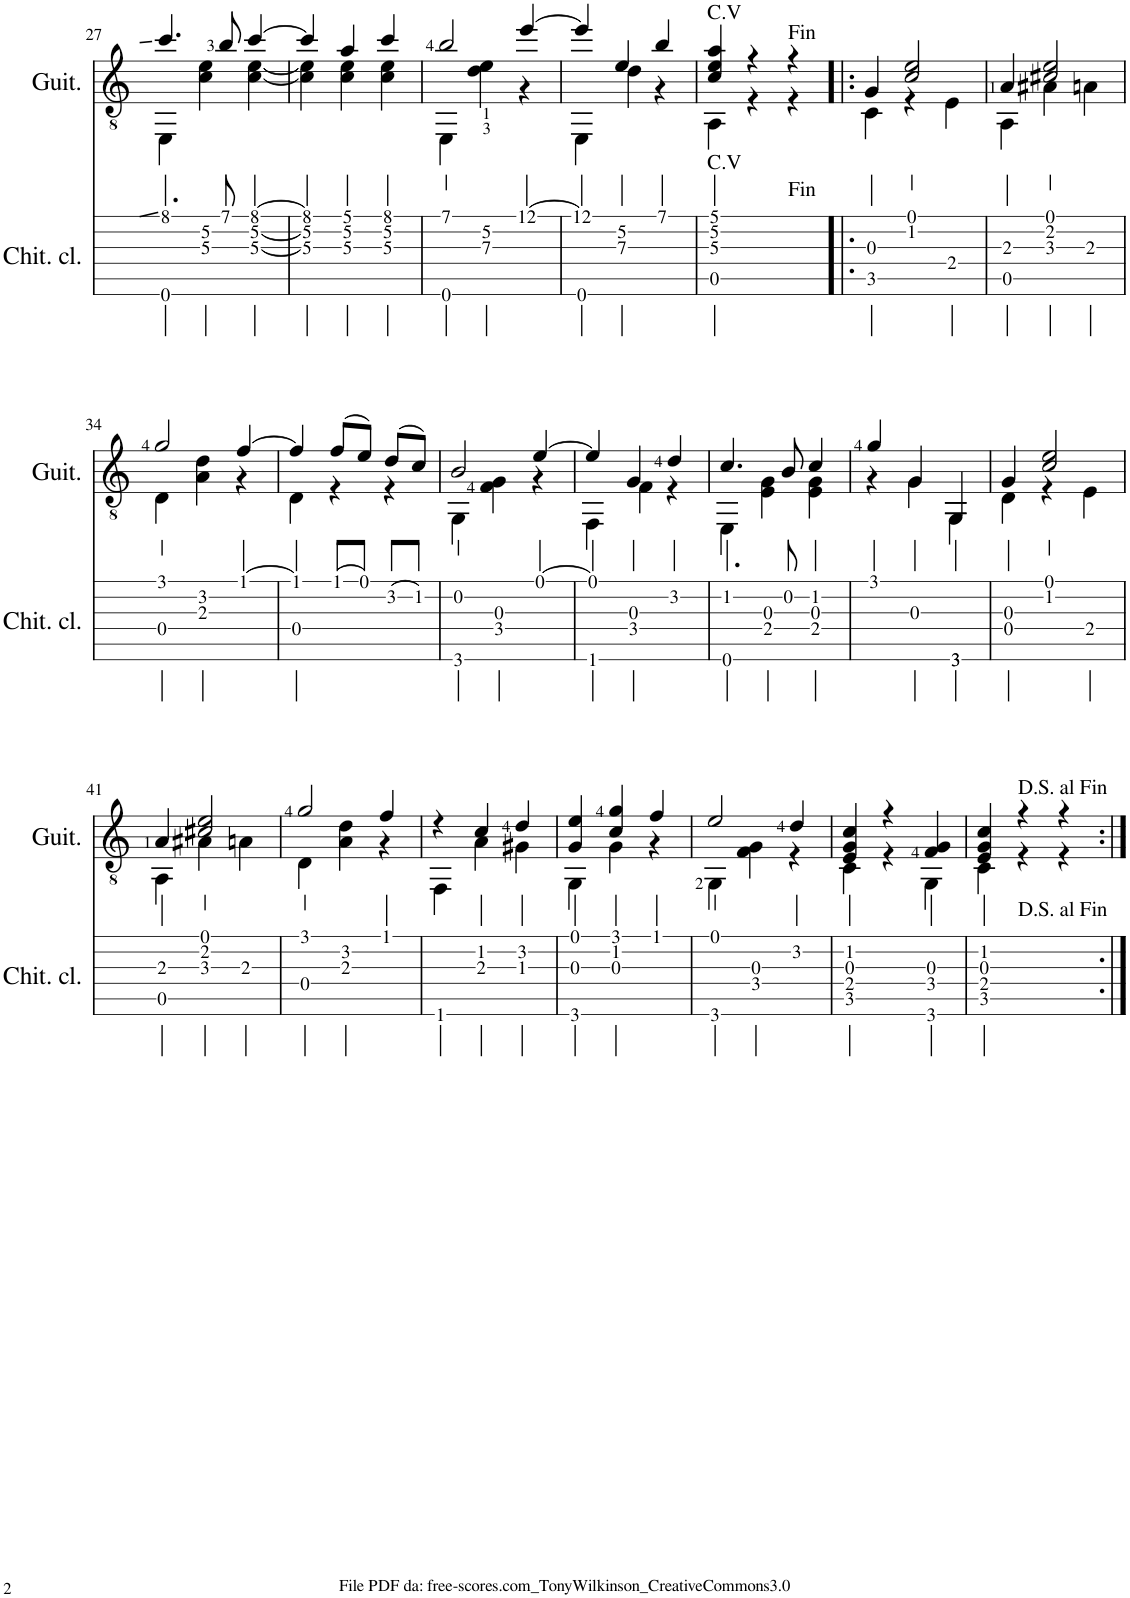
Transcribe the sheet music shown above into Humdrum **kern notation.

**kern	**kern
*part2	*part1
*staff2	*staff1
*I"Chitarra classica	*I"Guitar
*I'Chit. cl.	*I'Guit.
!!LO:PB:g=z
*	*clefGv2
*k[]	*k[]
*M3/4	*M3/4
=27	=27
*^	*^
4.cc/	4EE\	4.cc/	4EE\
.	4c\ 4e\	.	4c\ 4e\
8b/	.	8b/	.
[4cc/	[4c\ [4e\	[4cc/	[4c\ [4e\
=28	=28	=28	=28
4cc/]	4c\] 4e\]	4cc/]	4c\] 4e\]
4a/	4c\ 4e\	4a/	4c\ 4e\
4cc/	4c\ 4e\	4cc/	4c\ 4e\
=29	=29	=29	=29
2b/	4EE\	2b/	4EE\
.	4d\ 4e\	.	4d\ 4e\
[4ee/	4r	[4ee/	4r
=30	=30	=30	=30
4ee/]	4EE\	4ee/]	4EE\
4e/	4d\	4e/	4d\
4b/	4r	4b/	4r
=31	=31	=31	=31
!	!	!LO:TX:a:t=C.V	!
!LO:TX:a:t=C.V	!	!	!
4c/ 4e/ 4a/	4AA\	4c/ 4e/ 4a/	4AA\
4r	4r	4r	4r
!	!	!LO:TX:a:t=Fin	!
!LO:TX:a:t=Fin	!	!	!
4r	4r	4r	4r
=32!|:	=32!|:	=32!|:	=32!|:
4G/	4C\	4G/	4C\
2c/ 2e/	4r	2c/ 2e/	4r
.	4E\	.	4E\
=33	=33	=33	=33
4A/	4AA\	4A/	4AA\
2c#X/ 2e/	4A#X\	2c#X/ 2e/	4A#X\
.	4An\	.	4An\
!!LO:LB:g=z	!!
=34	=34	=34	=34
2g/	4D\	2g/	4D\
.	4A\ 4d\	.	4A\ 4d\
[4f/	4r	[4f/	4r
=35	=35	=35	=35
4f/]	4D\	4f/]	4D\
(8f/L	4r	(8f/L	4r
8e/J)	.	8e/J)	.
(8d/L	4r	(8d/L	4r
8c/J)	.	8c/J)	.
=36	=36	=36	=36
2B/	4GG\	2B/	4GG\
.	4F\ 4G\	.	4F\ 4G\
[4e/	4r	[4e/	4r
=37	=37	=37	=37
4e/]	4FF\	4e/]	4FF\
4G/	4F\	4G/	4F\
4d/	4r	4d/	4r
=38	=38	=38	=38
4.c/	4EE\	4.c/	4EE\
.	4E\ 4G\	.	4E\ 4G\
8B/	.	8B/	.
4c/	4E\ 4G\	4c/	4E\ 4G\
=39	=39	=39	=39
4g/	4r	4g/	4r
4G/	4G\	4G/	4G\
4GG/	4GG\	4GG/	4GG\
=40	=40	=40	=40
4G/	4D\	4G/	4D\
2c/ 2e/	4r	2c/ 2e/	4r
.	4E\	.	4E\
!!LO:LB:g=z	!!
=41	=41	=41	=41
4A/	4AA\	4A/	4AA\
2c#X/ 2e/	4A#X\	2c#X/ 2e/	4A#X\
.	4An\	.	4An\
=42	=42	=42	=42
2g/	4D\	2g/	4D\
.	4A\ 4d\	.	4A\ 4d\
4f/	4r	4f/	4r
=43	=43	=43	=43
4r	4FF\	4r	4FF\
4c/	4A\	4c/	4A\
4d/	4G#X\	4d/	4G#X\
=44	=44	=44	=44
4G/ 4e/	4GG\	4G/ 4e/	4GG\
4c/ 4g/	4G\	4c/ 4g/	4G\
4f/	4r	4f/	4r
=45	=45	=45	=45
2e/	4GG\	2e/	4GG\
.	4F\ 4G\	.	4F\ 4G\
4d/	4r	4d/	4r
=46	=46	=46	=46
4E/ 4G/ 4c/	4C\	4E/ 4G/ 4c/	4C\
4r	4r	4r	4r
4F/ 4G/	4GG\	4F/ 4G/	4GG\
=47	=47	=47	=47
4E/ 4G/ 4c/	4C\	4E/ 4G/ 4c/	4C\
!	!	!LO:TX:a:t=D.S. al Fin	!
!LO:TX:a:t=D.S. al Fin	!	!	!
4r	4r	4r	4r
4r	4r	4r	4r
*v	*v	*	*
*	*v	*v
=:|!	=:|!
*-	*-
